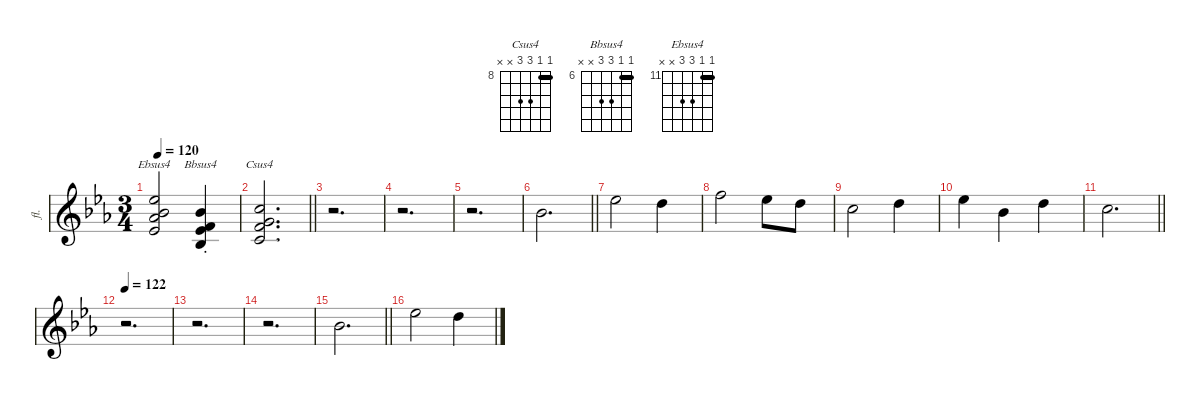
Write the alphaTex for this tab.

\defaultSystemsLayout 4
\hideDynamics
\bracketExtendMode nobrackets
\otherSystemsTrackNameOrientation horizontal
\track ("Flute" "fl.") {defaultSystemsLayout 8 instrument flute}
\staff {score}
\tuning (E4 B3 G3 D3 A2 E2)
\chord ("Csus4" 8 8 10 10 x x) {firstfret 8 barre 8}
\chord ("Bbsus4" 6 6 8 8 x x) {firstfret 6 barre 6}
\chord ("Ebsus4" 11 11 13 13 x x) {firstfret 11 barre 11}
\ts (3 4)
\tempo 120
\clef g2
\ks eb
(11.1{acc b} 11.2{acc b} 13.3{acc b} 13.4{acc b}).2{ch "Ebsus4" dy mf beam Up} (6.1{st acc b} 6.2{st acc forcenatural} 8.3{st acc b} 8.4{st acc b}).4{ch "Bbsus4" beam Up} |
\barLineRight lightlight
(8.1{acc forcenatural} 8.2{acc forcenatural} 10.3{acc forcenatural} 10.4{acc forcenatural}).2{d ch "Csus4" beam Up} |
r.2{d beam Down} |
r.2{d beam Down} |
r.2{d beam Down} |
\barLineRight lightlight
11.2{acc b}.2{d dy f beam Down} |
11.1{acc b}.2{beam Down} 10.1{acc forcenatural}.4{beam Down} |
13.1{acc forcenatural}.2{beam Down} 11.1{acc b}.8{beam Down} 10.1{acc forcenatural}.8{beam Down} |
8.1{acc forcenatural}.2{beam Down} 10.1{acc forcenatural}.4{beam Down} |
11.1{acc b}.4{beam Down} 6.1{acc b}.4{beam Down} 10.1{acc forcenatural}.4{beam Down} |
\barLineRight lightlight
8.1{acc forcenatural}.2{d beam Down} |
\tempo 122
r.2{d beam Down} |
r.2{d beam Down} |
r.2{d beam Down} |
\barLineRight lightlight
11.2{acc b}.2{d beam Down} |
11.1{acc b}.2{beam Down} 10.1{acc forcenatural}.4{beam Down}
